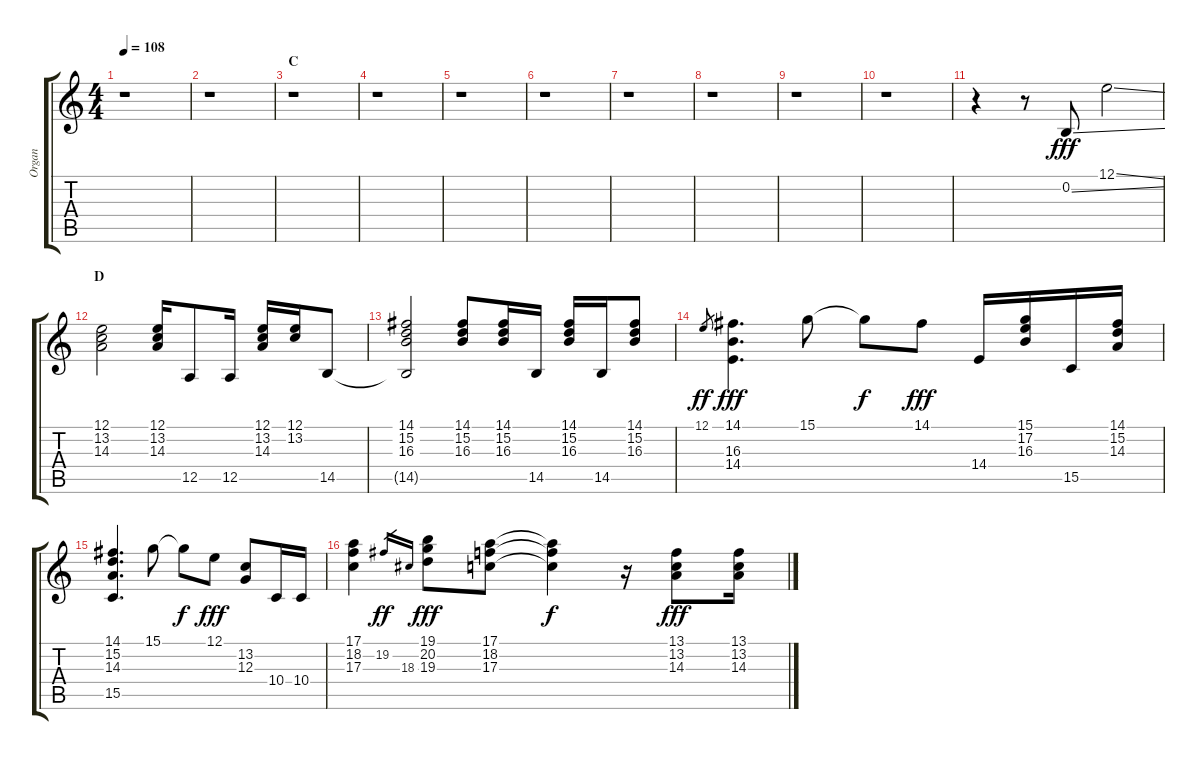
\track ("Organ" "Organ") {instrument rockorgan}
\staff {score tabs}
\tuning (E4 B3 G3 D3 A2 E2) {hide}
\ts (4 4)
\tempo 108
\clef g2
\ks c
r.1{dy fff} |
r.1 |
\section ("" "C")
r.1 |
r.1 |
r.1 |
r.1 |
r.1 |
r.1 |
r.1 |
r.1 |
r.4 r.8 0.2{ss}.8 12.1{ss}.2 |
\section ("" "D")
(12.1 13.2 14.3).2 (12.1 13.2 14.3).16 12.5.8 12.5.16 (12.1 13.2 14.3).16 (12.1 13.2).16 14.5.8 |
(14.1 15.2 16.3 14.5{t}).2 (14.1 15.2 16.3).8 (14.1 15.2 16.3).16 14.5.16 (14.1 15.2 16.3).16 14.5.16 (14.1 15.2 16.3).8 |
12.1.8{gr dy ff} (14.1 16.3 14.4).4{d dy fff} 15.1.8 15.1{t}.8{dy f} 14.1.8{dy fff} 14.4.16 (15.1 17.2 16.3).16 15.5.16 (14.1 15.2 14.3).16 |
(14.1 15.2 14.3 15.5).4{d} 15.1.8 15.1{t}.8{dy f} 12.1.8{dy fff} (13.2 12.3).8 10.4.16 10.4.16 |
(17.1 18.2 17.3).4 19.2.16{gr dy ff} 18.3.16{gr} (19.1 20.2 19.3).8{dy fff} (17.1 18.2 17.3).8 (17.1{t} 18.2{t} 17.3{t}).4{dy f} r.16 (13.1 13.2 14.3).8{dy fff} (13.1 13.2 14.3).16
